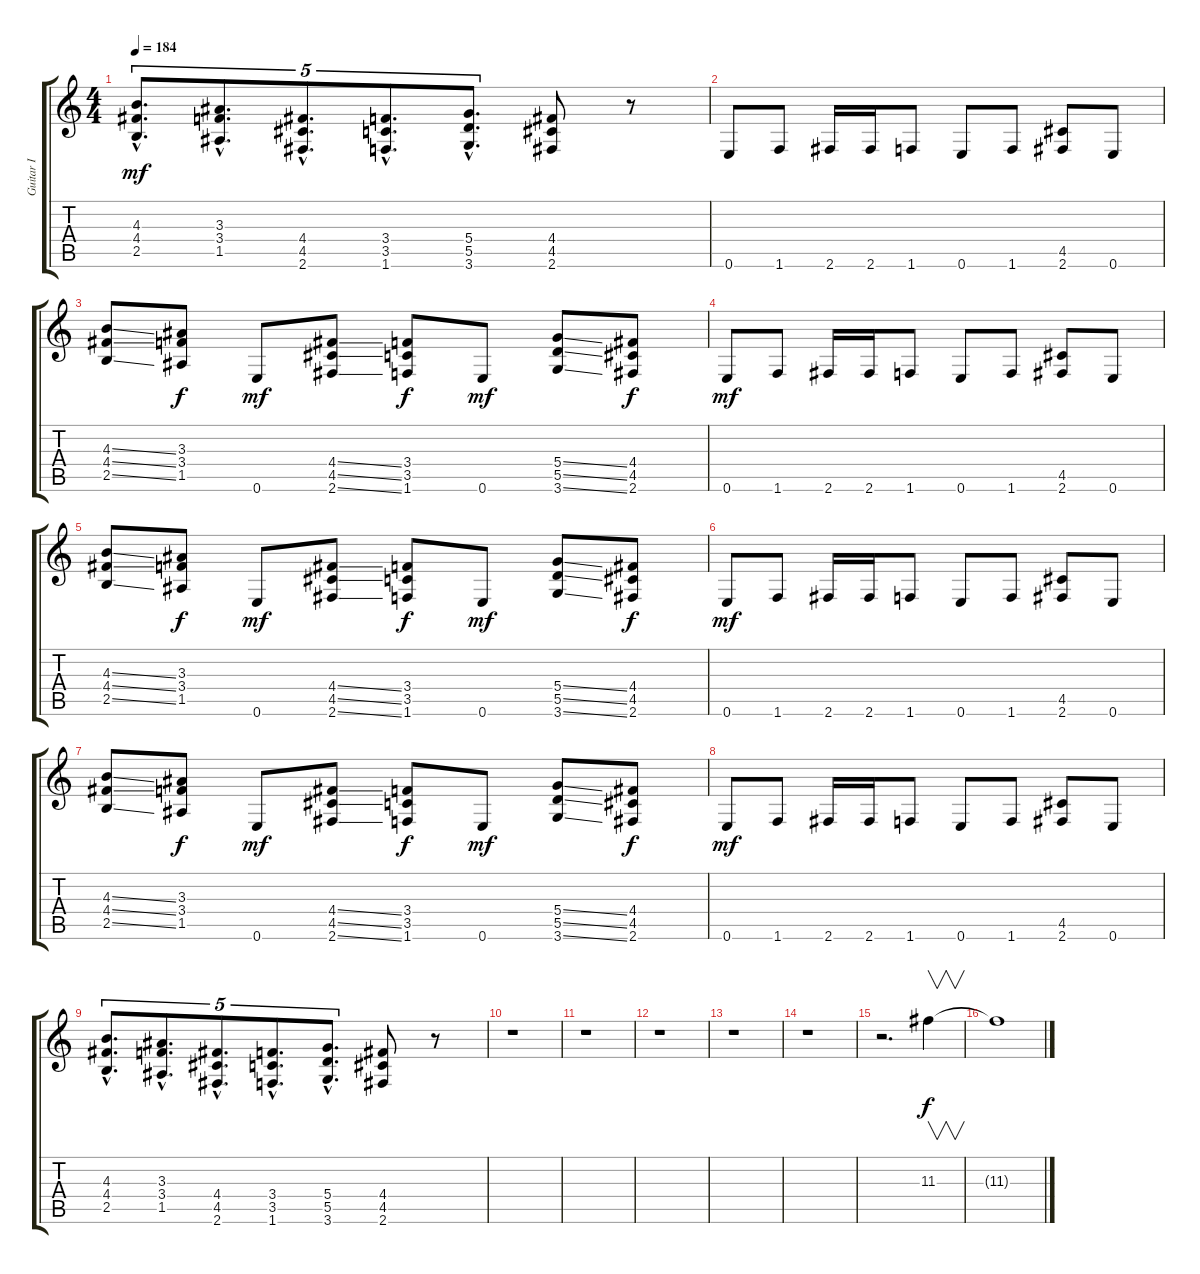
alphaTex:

\track ("Guitar I" "Guitar I") {instrument distortionguitar}
\staff {score tabs}
\tuning (E4 B3 G3 D3 A2 E2) {hide}
\ts (4 4)
\tempo 184
\clef g2
\ks c
(4.3{hac} 4.4{hac} 2.5{hac}).8{d tu (5 4) dy mf} (3.3{hac} 3.4{hac} 1.5{hac}).8{d tu (5 4)} (4.4{hac} 4.5{hac} 2.6{hac}).8{d tu (5 4)} (3.4{hac} 3.5{hac} 1.6{hac}).8{d tu (5 4)} (5.4{hac} 5.5{hac} 3.6{hac}).8{d tu (5 4)} (4.4 4.5 2.6).8 r.8 |
0.6.8 1.6.8 2.6.16 2.6.16 1.6.8 0.6.8 1.6.8 (4.5 2.6).8 0.6.8 |
(4.3{ss} 4.4{ss} 2.5{ss}).8 (3.3 3.4 1.5).8{dy f} 0.6.8{dy mf} (4.4{ss} 4.5{ss} 2.6{ss}).8 (3.4 3.5 1.6).8{dy f} 0.6.8{dy mf} (5.4{ss} 5.5{ss} 3.6{ss}).8 (4.4 4.5 2.6).8{dy f} |
0.6.8{dy mf} 1.6.8 2.6.16 2.6.16 1.6.8 0.6.8 1.6.8 (4.5 2.6).8 0.6.8 |
(4.3{ss} 4.4{ss} 2.5{ss}).8 (3.3 3.4 1.5).8{dy f} 0.6.8{dy mf} (4.4{ss} 4.5{ss} 2.6{ss}).8 (3.4 3.5 1.6).8{dy f} 0.6.8{dy mf} (5.4{ss} 5.5{ss} 3.6{ss}).8 (4.4 4.5 2.6).8{dy f} |
0.6.8{dy mf} 1.6.8 2.6.16 2.6.16 1.6.8 0.6.8 1.6.8 (4.5 2.6).8 0.6.8 |
(4.3{ss} 4.4{ss} 2.5{ss}).8 (3.3 3.4 1.5).8{dy f} 0.6.8{dy mf} (4.4{ss} 4.5{ss} 2.6{ss}).8 (3.4 3.5 1.6).8{dy f} 0.6.8{dy mf} (5.4{ss} 5.5{ss} 3.6{ss}).8 (4.4 4.5 2.6).8{dy f} |
0.6.8{dy mf} 1.6.8 2.6.16 2.6.16 1.6.8 0.6.8 1.6.8 (4.5 2.6).8 0.6.8 |
(4.3{hac} 4.4{hac} 2.5{hac}).8{d tu (5 4)} (3.3{hac} 3.4{hac} 1.5{hac}).8{d tu (5 4)} (4.4{hac} 4.5{hac} 2.6{hac}).8{d tu (5 4)} (3.4{hac} 3.5{hac} 1.6{hac}).8{d tu (5 4)} (5.4{hac} 5.5{hac} 3.6{hac}).8{d tu (5 4)} (4.4 4.5 2.6).8 r.8 |
r.1 |
r.1 |
r.1 |
r.1 |
r.1 |
r.2{d} 11.3.4{v dy f} |
11.3{t}.1
